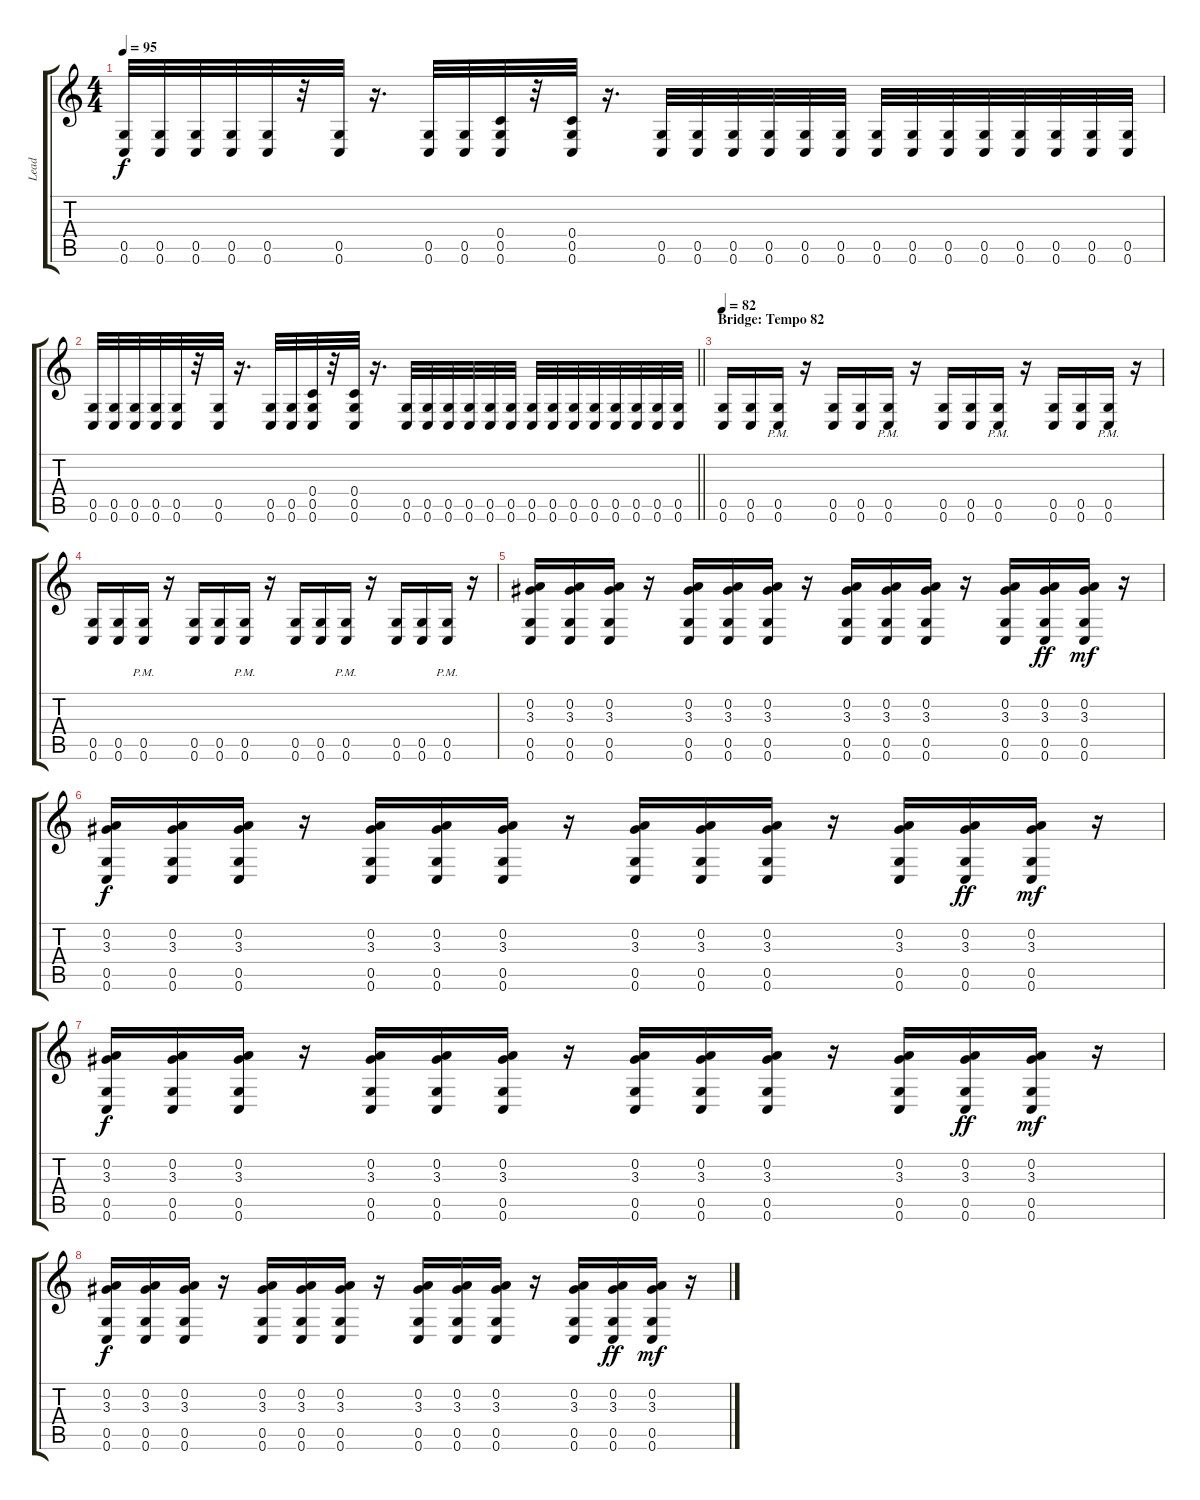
\track ("Lead" "Lead") {instrument distortionguitar}
\staff {score tabs}
\tuning (D4 A3 F3 C3 G2 C2) {hide}
\ts (4 4)
\tempo 95
\clef g2
\ks c
(0.5 0.6).32{dy f} (0.5 0.6).32 (0.5 0.6).32 (0.5 0.6).32 (0.5 0.6).32 r.32 (0.5 0.6).32 r.16{d} (0.5 0.6).32 (0.5 0.6).32 (0.4 0.5 0.6).32 r.32 (0.4 0.5 0.6).32 r.16{d} (0.5 0.6).32 (0.5 0.6).32 (0.5 0.6).32 (0.5 0.6).32 (0.5 0.6).32 (0.5 0.6).32 (0.5 0.6).32 (0.5 0.6).32 (0.5 0.6).32 (0.5 0.6).32 (0.5 0.6).32 (0.5 0.6).32 (0.5 0.6).32 (0.5 0.6).32 |
\barLineRight lightlight
(0.5 0.6).32 (0.5 0.6).32 (0.5 0.6).32 (0.5 0.6).32 (0.5 0.6).32 r.32 (0.5 0.6).32 r.16{d} (0.5 0.6).32 (0.5 0.6).32 (0.4 0.5 0.6).32 r.32 (0.4 0.5 0.6).32 r.16{d} (0.5 0.6).32 (0.5 0.6).32 (0.5 0.6).32 (0.5 0.6).32 (0.5 0.6).32 (0.5 0.6).32 (0.5 0.6).32 (0.5 0.6).32 (0.5 0.6).32 (0.5 0.6).32 (0.5 0.6).32 (0.5 0.6).32 (0.5 0.6).32 (0.5 0.6).32 |
\section ("" "Bridge: Tempo 82")
\tempo 82
(0.5 0.6).16 (0.5 0.6).16 (0.5{pm} 0.6{pm}).16 r.16 (0.5 0.6).16 (0.5 0.6).16 (0.5{pm} 0.6{pm}).16 r.16 (0.5 0.6).16 (0.5 0.6).16 (0.5{pm} 0.6{pm}).16 r.16 (0.5 0.6).16 (0.5 0.6).16 (0.5{pm} 0.6{pm}).16 r.16 |
(0.5 0.6).16 (0.5 0.6).16 (0.5{pm} 0.6{pm}).16 r.16 (0.5 0.6).16 (0.5 0.6).16 (0.5{pm} 0.6{pm}).16 r.16 (0.5 0.6).16 (0.5 0.6).16 (0.5{pm} 0.6{pm}).16 r.16 (0.5 0.6).16 (0.5 0.6).16 (0.5{pm} 0.6{pm}).16 r.16 |
(0.2 3.3 0.5 0.6).16 (0.2 3.3 0.5 0.6).16 (0.2 3.3 0.5 0.6).16 r.16 (0.2 3.3 0.5 0.6).16 (0.2 3.3 0.5 0.6).16 (0.2 3.3 0.5 0.6).16 r.16 (0.2 3.3 0.5 0.6).16 (0.2 3.3 0.5 0.6).16 (0.2 3.3 0.5 0.6).16 r.16 (0.2 3.3 0.5 0.6).16 (0.2 3.3 0.5 0.6).16{dy ff} (0.2 3.3 0.5 0.6).16{dy mf} r.16 |
(0.2 3.3 0.5 0.6).16{dy f} (0.2 3.3 0.5 0.6).16 (0.2 3.3 0.5 0.6).16 r.16 (0.2 3.3 0.5 0.6).16 (0.2 3.3 0.5 0.6).16 (0.2 3.3 0.5 0.6).16 r.16 (0.2 3.3 0.5 0.6).16 (0.2 3.3 0.5 0.6).16 (0.2 3.3 0.5 0.6).16 r.16 (0.2 3.3 0.5 0.6).16 (0.2 3.3 0.5 0.6).16{dy ff} (0.2 3.3 0.5 0.6).16{dy mf} r.16 |
(0.2 3.3 0.5 0.6).16{dy f} (0.2 3.3 0.5 0.6).16 (0.2 3.3 0.5 0.6).16 r.16 (0.2 3.3 0.5 0.6).16 (0.2 3.3 0.5 0.6).16 (0.2 3.3 0.5 0.6).16 r.16 (0.2 3.3 0.5 0.6).16 (0.2 3.3 0.5 0.6).16 (0.2 3.3 0.5 0.6).16 r.16 (0.2 3.3 0.5 0.6).16 (0.2 3.3 0.5 0.6).16{dy ff} (0.2 3.3 0.5 0.6).16{dy mf} r.16 |
(0.2 3.3 0.5 0.6).16{dy f} (0.2 3.3 0.5 0.6).16 (0.2 3.3 0.5 0.6).16 r.16 (0.2 3.3 0.5 0.6).16 (0.2 3.3 0.5 0.6).16 (0.2 3.3 0.5 0.6).16 r.16 (0.2 3.3 0.5 0.6).16 (0.2 3.3 0.5 0.6).16 (0.2 3.3 0.5 0.6).16 r.16 (0.2 3.3 0.5 0.6).16 (0.2 3.3 0.5 0.6).16{dy ff} (0.2 3.3 0.5 0.6).16{dy mf} r.16
